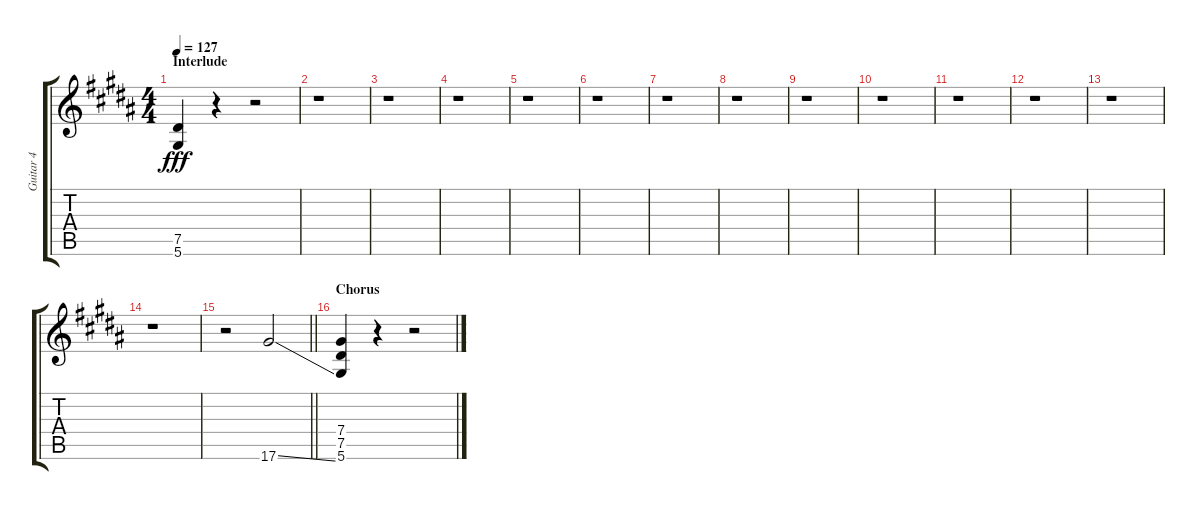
\track ("Guitar 4" "Guitar 4") {instrument distortionguitar}
\staff {score tabs}
\tuning (Eb4 Bb3 Gb3 Db3 Ab2 Eb2) {hide}
\ts (4 4)
\section ("" "Interlude")
\tempo 127
\clef g2
\ks b
(7.5 5.6).4{dy fff} r.4 r.2 |
r.1 |
r.1 |
r.1 |
r.1 |
r.1 |
r.1 |
r.1 |
r.1 |
r.1 |
r.1 |
r.1 |
r.1 |
r.1 |
\barLineRight lightlight
r.2 17.6{ss}.2 |
\section ("" "Chorus")
(7.4 7.5 5.6).4 r.4 r.2
